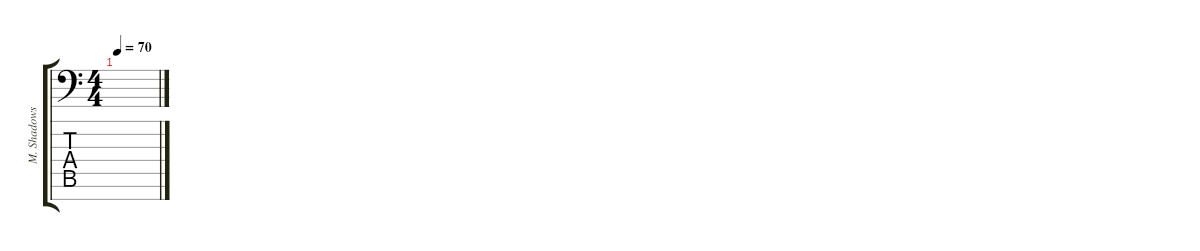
\track ("M. Shadows -- Lead Vocals" "M. Shadows") {instrument overdrivenguitar}
\staff {score tabs}
\tuning (E4 B3 G3 D3 A2 E2 C-1) {hide}
\ts (4 4)
\tempo 70
\clef f4
\ks c
